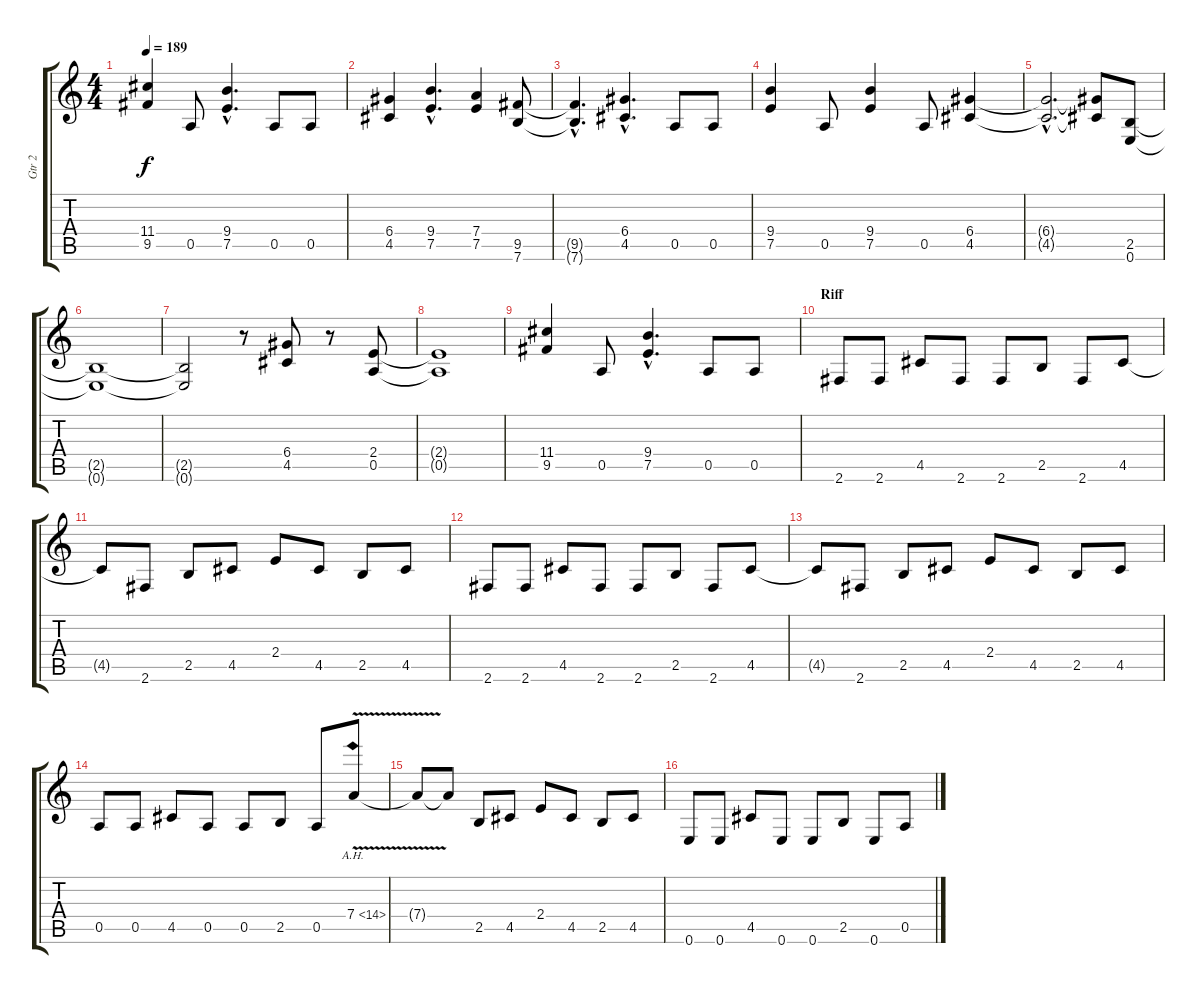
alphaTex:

\track ("Gtr 2" "Gtr 2") {instrument distortionguitar}
\staff {score tabs}
\tuning (E4 B3 G3 D3 A2 E2) {hide}
\ts (4 4)
\tempo 189
\clef g2
\ks c
(11.4 9.5).4{dy f} 0.5.8 (9.4{hac} 7.5{hac}).4{d} 0.5.8 0.5.8 |
(6.4 4.5).4 (9.4{hac} 7.5{hac}).4{d} (7.4 7.5).4 (9.5 7.6).8 |
(9.5{hac t} 7.6{hac t}).4{d} (6.4{hac} 4.5{hac}).4{d} 0.5.8 0.5.8 |
(9.4 7.5).4 0.5.8 (9.4 7.5).4 0.5.8 (6.4 4.5).4 |
(6.4{hac t} 4.5{hac t}).2{d} (6.4{t} 4.5{t}).8 (2.5 0.6).8 |
(2.5{t} 0.6{t}).1 |
(2.5{t} 0.6{t}).2 r.8 (6.4 4.5).8 r.8 (2.4 0.5).8 |
(2.4{t} 0.5{t}).1 |
(11.4 9.5).4 0.5.8 (9.4{hac} 7.5{hac}).4{d} 0.5.8 0.5.8 |
\section ("" "Riff")
2.6.8 2.6.8 4.5.8 2.6.8 2.6.8 2.5.8 2.6.8 4.5.8 |
4.5{t}.8 2.6.8 2.5.8 4.5.8 2.4.8 4.5.8 2.5.8 4.5.8 |
2.6.8 2.6.8 4.5.8 2.6.8 2.6.8 2.5.8 2.6.8 4.5.8 |
4.5{t}.8 2.6.8 2.5.8 4.5.8 2.4.8 4.5.8 2.5.8 4.5.8 |
0.5.8 0.5.8 4.5.8 0.5.8 0.5.8 2.5.8 0.5.8 7.4{ah 7 v}.8 |
7.4{t}.8 7.4{t}.8 2.5.8 4.5.8 2.4.8 4.5.8 2.5.8 4.5.8 |
0.6.8 0.6.8 4.5.8 0.6.8 0.6.8 2.5.8 0.6.8 0.5.8
